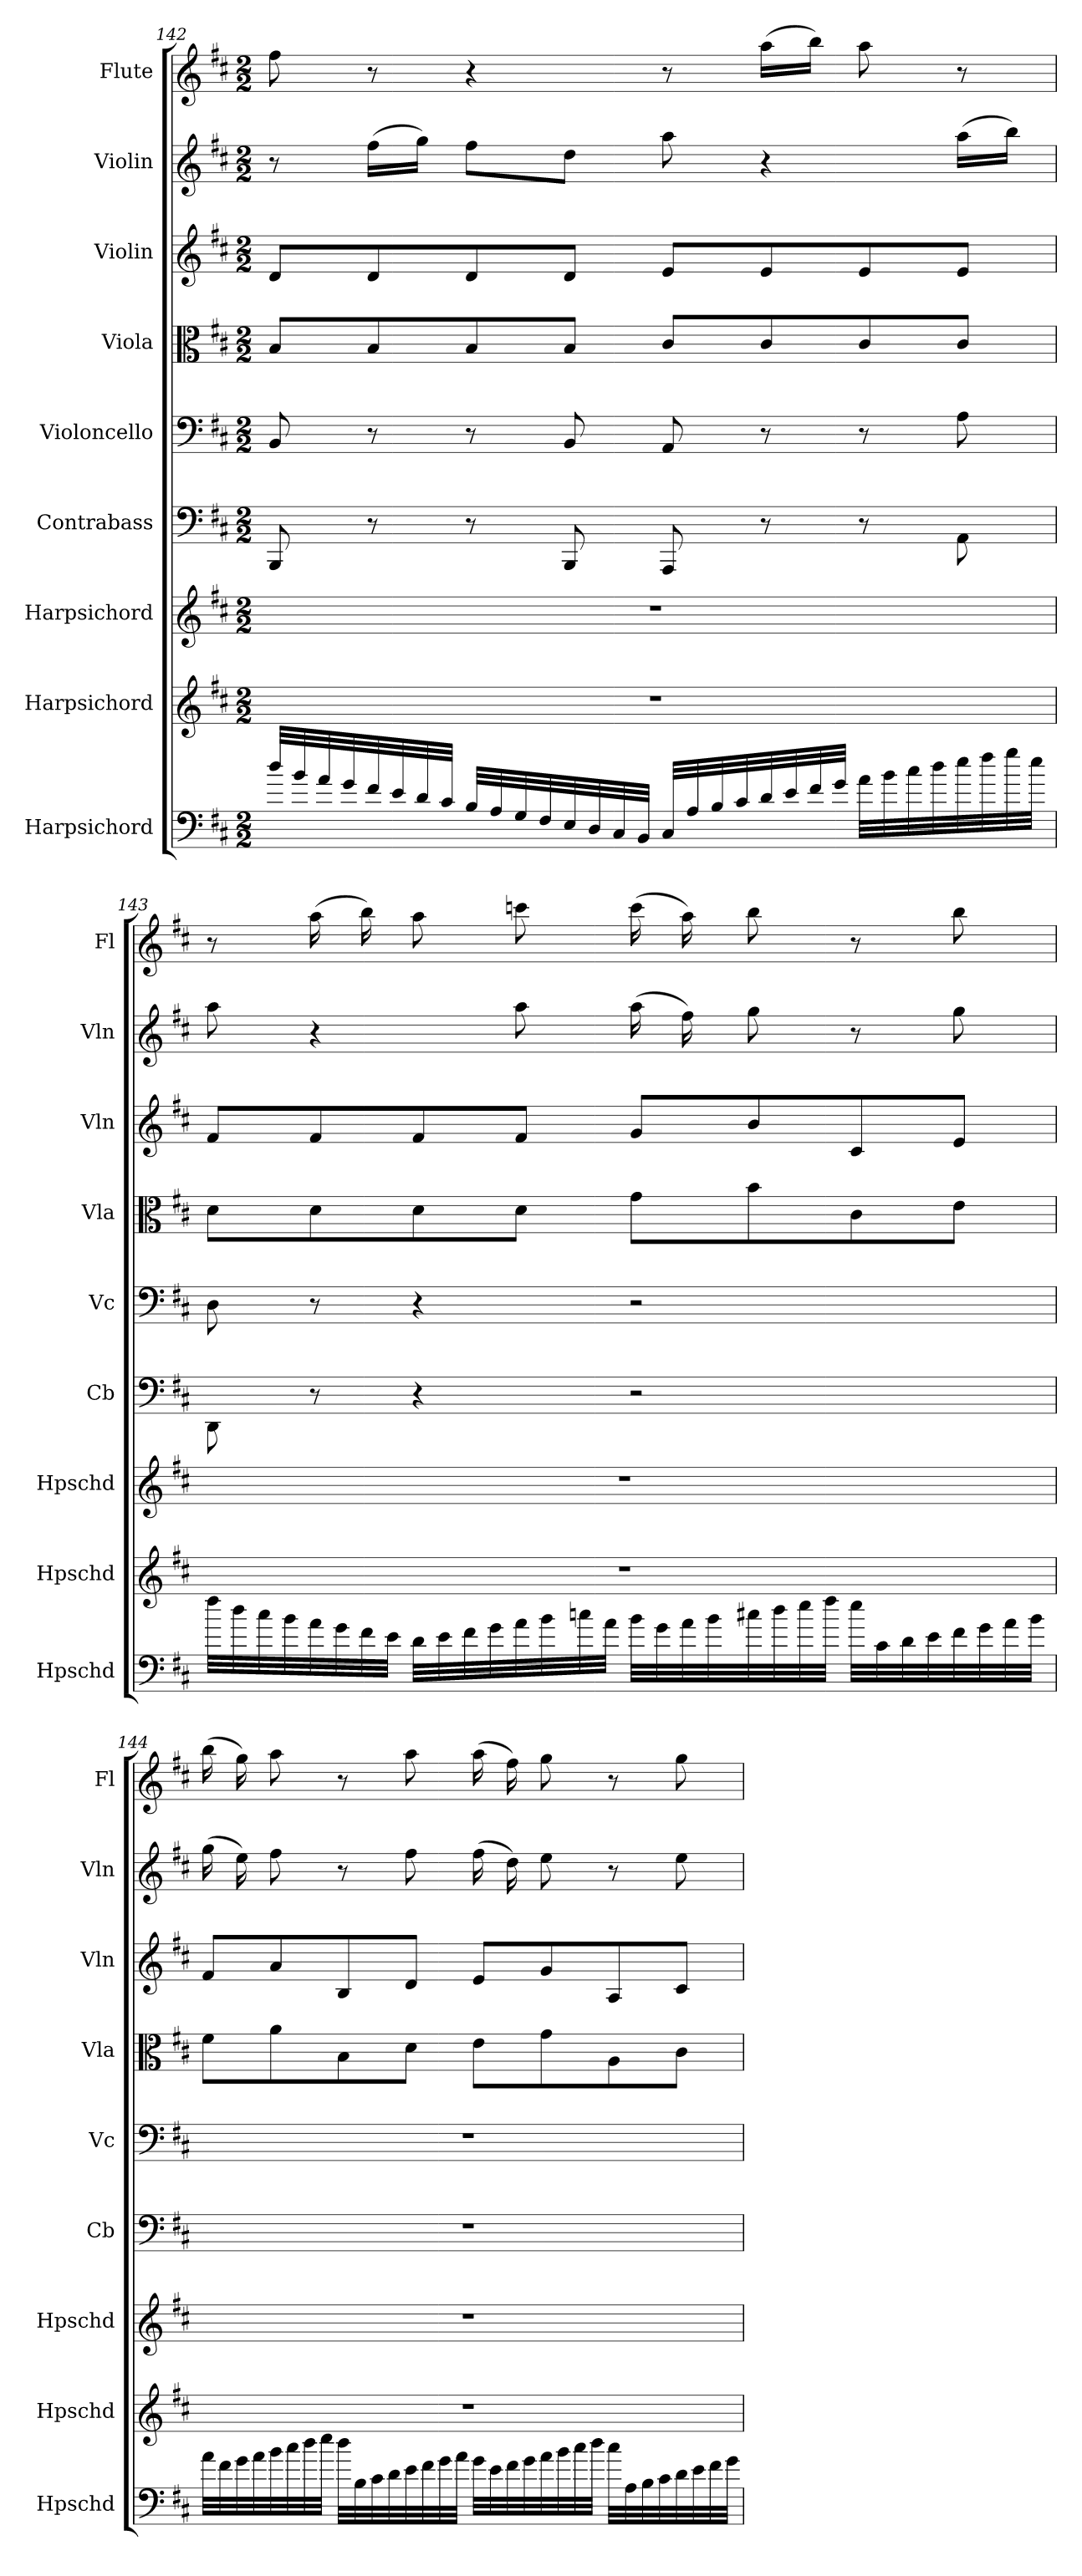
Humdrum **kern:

**kern	**kern	**kern	**kern	**kern	**kern	**kern	**kern	**kern
*part9	*part8	*part7	*part6	*part5	*part4	*part3	*part2	*part1
*staff9	*staff8	*staff7	*staff6	*staff5	*staff4	*staff3	*staff2	*staff1
*I"Harpsichord	*I"Harpsichord	*I"Harpsichord	*I"Contrabass	*I"Violoncello	*I"Viola	*I"Violin	*I"Violin	*I"Flute
*I'Hpschd	*I'Hpschd	*I'Hpschd	*I'Cb	*I'Vc	*I'Vla	*I'Vln	*I'Vln	*I'Fl
*clefF4	*clefG2	*clefG2	*clefF4	*clefF4	*clefC3	*clefG2	*clefG2	*clefG2
*k[f#c#]	*k[f#c#]	*k[f#c#]	*k[f#c#]	*k[f#c#]	*k[f#c#]	*k[f#c#]	*k[f#c#]	*k[f#c#]
*D:	*D:	*D:	*D:	*D:	*D:	*D:	*D:	*D:
*M2/2	*M2/2	*M2/2	*M2/2	*M2/2	*M2/2	*M2/2	*M2/2	*M2/2
=142	=142	=142	=142	=142	=142	=142	=142	=142
32dd/LLL	1r	1r	8BBB/	8BB/	8B/L	8d/L	8r	8ff#\
32b/	.	.	.	.	.	.	.	.
32a/	.	.	.	.	.	.	.	.
32g/	.	.	.	.	.	.	.	.
32f#/	.	.	8r	8r	8B/	8d/	(16ff#\LL	8r
32e/	.	.	.	.	.	.	.	.
32d/	.	.	.	.	.	.	16gg\JJ)	.
32c#/JJJ	.	.	.	.	.	.	.	.
32B/LLL	.	.	8r	8r	8B/	8d/	8ff#\L	4r
32A/	.	.	.	.	.	.	.	.
32G/	.	.	.	.	.	.	.	.
32F#/	.	.	.	.	.	.	.	.
32E/	.	.	8BBB/	8BB/	8B/J	8d/J	8dd\J	.
32D/	.	.	.	.	.	.	.	.
32C#/	.	.	.	.	.	.	.	.
32BB/JJJ	.	.	.	.	.	.	.	.
32C#/LLL	.	.	8AAA/	8AA/	8c#/L	8e/L	8aa\	8r
32A/	.	.	.	.	.	.	.	.
32B/	.	.	.	.	.	.	.	.
32c#/	.	.	.	.	.	.	.	.
32d/	.	.	8r	8r	8c#/	8e/	4r	(16aa\LL
32e/	.	.	.	.	.	.	.	.
32f#/	.	.	.	.	.	.	.	16bb\JJ)
32g/JJJ	.	.	.	.	.	.	.	.
32a\LLL	.	.	8r	8r	8c#/	8e/	.	8aa\
32b\	.	.	.	.	.	.	.	.
32cc#\	.	.	.	.	.	.	.	.
32dd\	.	.	.	.	.	.	.	.
32ee\	.	.	8AA\	8A\	8c#/J	8e/J	(16aa\LL	8r
32ff#\	.	.	.	.	.	.	.	.
32gg\	.	.	.	.	.	.	16bb\JJ)	.
32ee\JJJ	.	.	.	.	.	.	.	.
=143	=143	=143	=143	=143	=143	=143	=143	=143
32ff#\LLL	1r	1r	8DD\	8D\	8d\L	8f#/L	8aa\	8r
32dd\	.	.	.	.	.	.	.	.
32cc#\	.	.	.	.	.	.	.	.
32b\	.	.	.	.	.	.	.	.
32a\	.	.	8r	8r	8d\	8f#/	4r	(16aa\
32g\	.	.	.	.	.	.	.	.
32f#\	.	.	.	.	.	.	.	16bb\)
32e\JJJ	.	.	.	.	.	.	.	.
32d\LLL	.	.	4r	4r	8d\	8f#/	.	8aa\
32e\	.	.	.	.	.	.	.	.
32f#\	.	.	.	.	.	.	.	.
32g\	.	.	.	.	.	.	.	.
32a\	.	.	.	.	8d\J	8f#/J	8aa\	8cccn\
32b\	.	.	.	.	.	.	.	.
32ccn\	.	.	.	.	.	.	.	.
32a\JJJ	.	.	.	.	.	.	.	.
32b\LLL	.	.	2r	2r	8g\L	8g/L	(16aa\	(16ccc\
32g\	.	.	.	.	.	.	.	.
32a\	.	.	.	.	.	.	16ff#\)	16aa\)
32b\	.	.	.	.	.	.	.	.
32cc#X\	.	.	.	.	8b\	8b/	8gg\	8bb\
32dd\	.	.	.	.	.	.	.	.
32ee\	.	.	.	.	.	.	.	.
32ff#\JJJ	.	.	.	.	.	.	.	.
32ee\LLL	.	.	.	.	8c#\	8c#/	8r	8r
32c#\	.	.	.	.	.	.	.	.
32d\	.	.	.	.	.	.	.	.
32e\	.	.	.	.	.	.	.	.
32f#\	.	.	.	.	8e\J	8e/J	8gg\	8bb\
32g\	.	.	.	.	.	.	.	.
32a\	.	.	.	.	.	.	.	.
32b\JJJ	.	.	.	.	.	.	.	.
=144	=144	=144	=144	=144	=144	=144	=144	=144
32a\LLL	1r	1r	1r	1r	8f#\L	8f#/L	(16gg\	(16bb\
32f#\	.	.	.	.	.	.	.	.
32g\	.	.	.	.	.	.	16ee\)	16gg\)
32a\	.	.	.	.	.	.	.	.
32b\	.	.	.	.	8a\	8a/	8ff#\	8aa\
32cc#\	.	.	.	.	.	.	.	.
32dd\	.	.	.	.	.	.	.	.
32ee\JJJ	.	.	.	.	.	.	.	.
32dd\LLL	.	.	.	.	8B\	8B/	8r	8r
32B\	.	.	.	.	.	.	.	.
32c#\	.	.	.	.	.	.	.	.
32d\	.	.	.	.	.	.	.	.
32e\	.	.	.	.	8d\J	8d/J	8ff#\	8aa\
32f#\	.	.	.	.	.	.	.	.
32g\	.	.	.	.	.	.	.	.
32a\JJJ	.	.	.	.	.	.	.	.
32g\LLL	.	.	.	.	8e\L	8e/L	(16ff#\	(16aa\
32e\	.	.	.	.	.	.	.	.
32f#\	.	.	.	.	.	.	16dd\)	16ff#\)
32g\	.	.	.	.	.	.	.	.
32a\	.	.	.	.	8g\	8g/	8ee\	8gg\
32b\	.	.	.	.	.	.	.	.
32cc#\	.	.	.	.	.	.	.	.
32dd\JJJ	.	.	.	.	.	.	.	.
32cc#\LLL	.	.	.	.	8A\	8A/	8r	8r
32A\	.	.	.	.	.	.	.	.
32B\	.	.	.	.	.	.	.	.
32c#\	.	.	.	.	.	.	.	.
32d\	.	.	.	.	8c#\J	8c#/J	8ee\	8gg\
32e\	.	.	.	.	.	.	.	.
32f#\	.	.	.	.	.	.	.	.
32g\JJJ	.	.	.	.	.	.	.	.
=	=	=	=	=	=	=	=	=
*-	*-	*-	*-	*-	*-	*-	*-	*-
